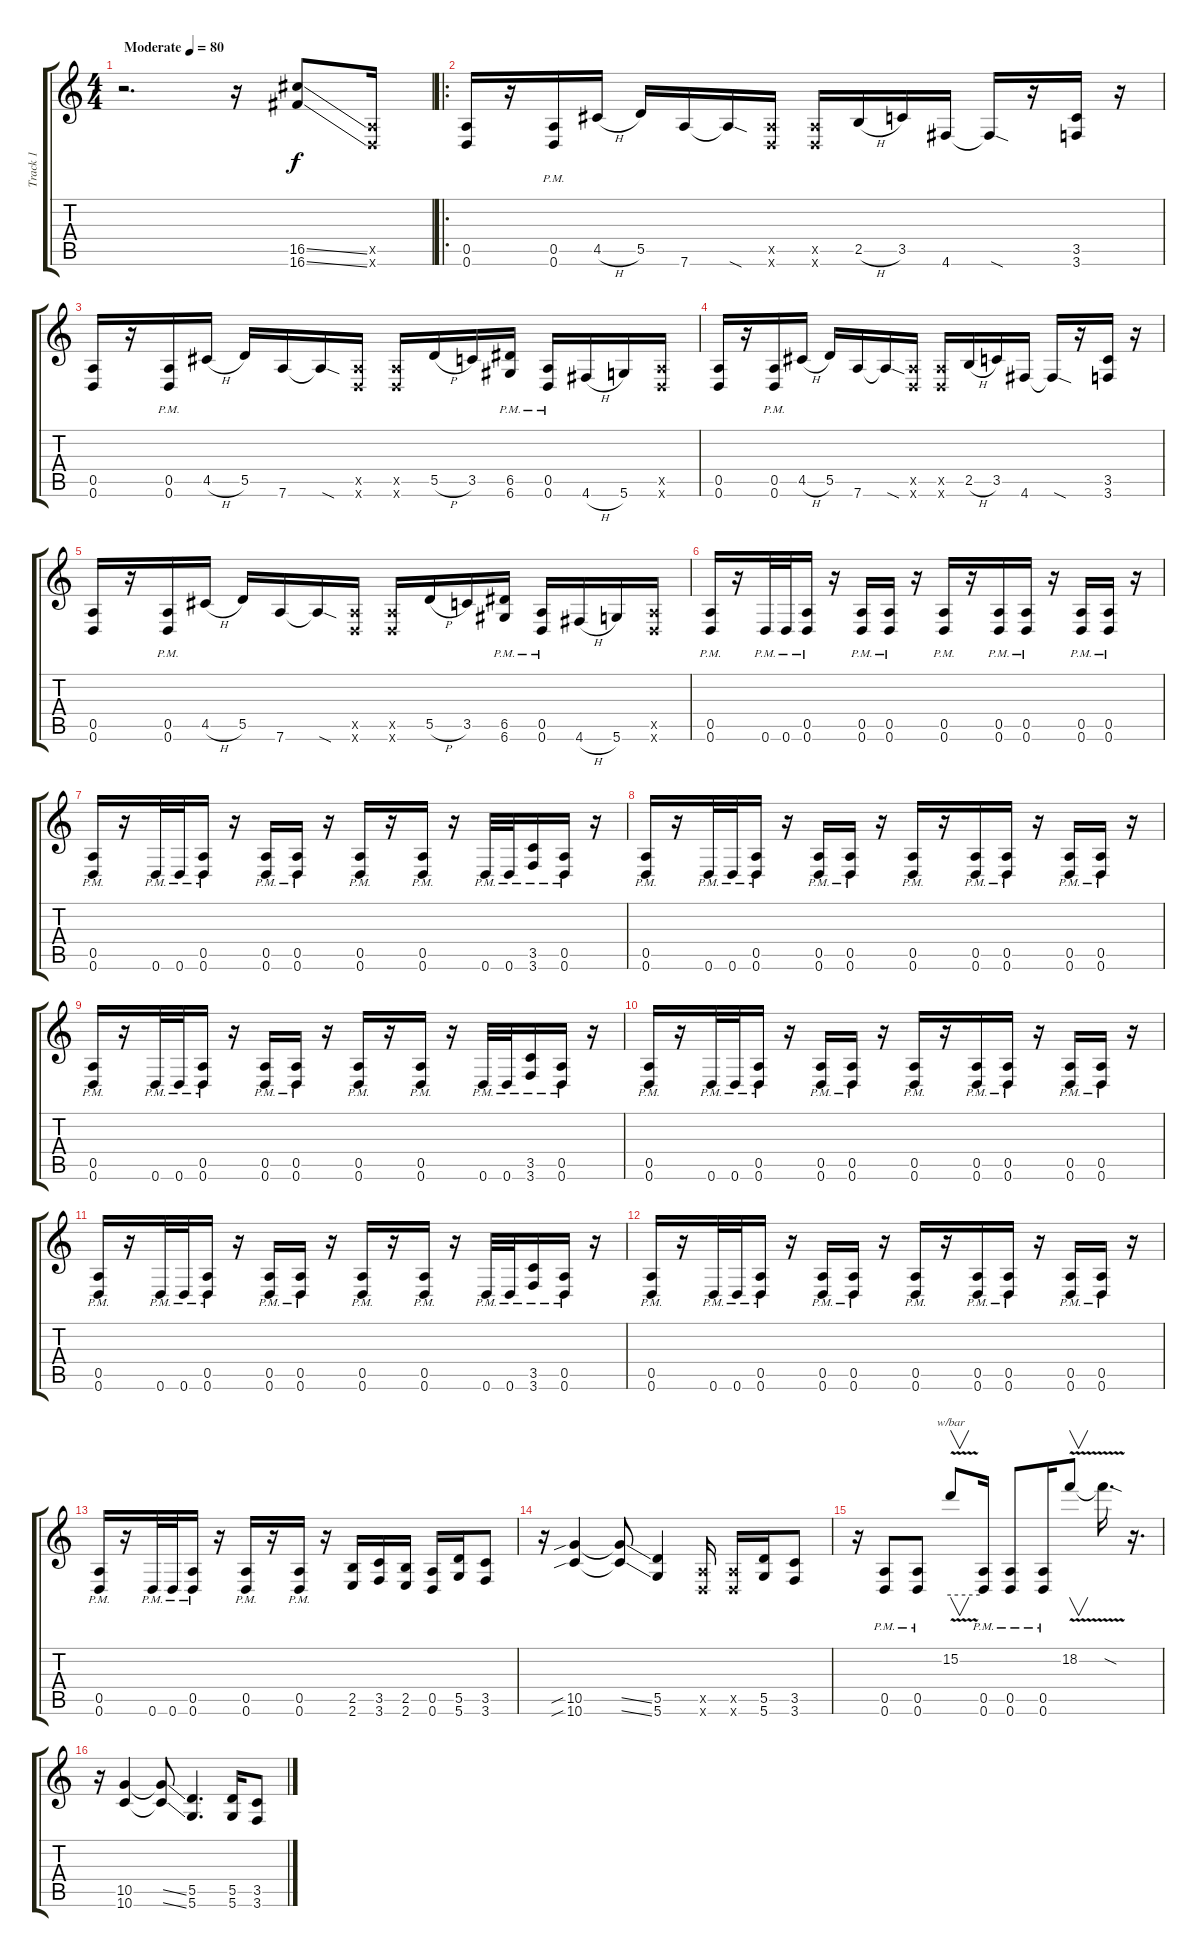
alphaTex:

\track ("Track 1" "Track 1") {instrument distortionguitar}
\staff {score tabs}
\tuning (E4 B3 G3 D3 A2 D2) {hide}
\ts (4 4)
\tempo (80 "Moderate")
\clef g2
\ks c
r.2{d dy f instrument distortionguitar} r.16 (16.5{ss} 16.6{ss}).8 (0.5{x} 0.6{x}).16 |
\ro
(0.5 0.6).16 r.16 (0.5{pm} 0.6{pm}).16 4.5{h}.16 5.5.16 7.6.16 7.6{sod t}.16 (0.5{x} 0.6{x}).16 (0.5{x} 0.6{x}).16 2.5{h}.16 3.5.16 4.6.16 4.6{sod t}.16 r.16 (3.5 3.6).16 r.16 |
(0.5 0.6).16 r.16 (0.5{pm} 0.6{pm}).16 4.5{h}.16 5.5.16 7.6.16 7.6{sod t}.16 (0.5{x} 0.6{x}).16 (0.5{x} 0.6{x}).16 5.5{h}.16 3.5.16 (6.5{pm} 6.6{pm}).16 (0.5{pm} 0.6{pm}).16 4.6{h}.16 5.6.16 (0.5{x} 0.6{x}).16 |
(0.5 0.6).16 r.16 (0.5{pm} 0.6{pm}).16 4.5{h}.16 5.5.16 7.6.16 7.6{sod t}.16 (0.5{x} 0.6{x}).16 (0.5{x} 0.6{x}).16 2.5{h}.16 3.5.16 4.6.16 4.6{sod t}.16 r.16 (3.5 3.6).16 r.16 |
(0.5 0.6).16 r.16 (0.5{pm} 0.6{pm}).16 4.5{h}.16 5.5.16 7.6.16 7.6{sod t}.16 (0.5{x} 0.6{x}).16 (0.5{x} 0.6{x}).16 5.5{h}.16 3.5.16 (6.5{pm} 6.6{pm}).16 (0.5{pm} 0.6{pm}).16 4.6{h}.16 5.6.16 (0.5{x} 0.6{x}).16 |
(0.5{pm} 0.6{pm}).16 r.16 0.6{pm}.32 0.6{pm}.32 (0.5{pm} 0.6{pm}).16 r.16 (0.5{pm} 0.6{pm}).16 (0.5{pm} 0.6{pm}).16 r.16 (0.5{pm} 0.6{pm}).16 r.16 (0.5{pm} 0.6{pm}).16 (0.5{pm} 0.6{pm}).16 r.16 (0.5{pm} 0.6{pm}).16 (0.5{pm} 0.6{pm}).16 r.16 |
(0.5{pm} 0.6{pm}).16 r.16 0.6{pm}.32 0.6{pm}.32 (0.5{pm} 0.6{pm}).16 r.16 (0.5{pm} 0.6{pm}).16 (0.5{pm} 0.6{pm}).16 r.16 (0.5{pm} 0.6{pm}).16 r.16 (0.5{pm} 0.6{pm}).16 r.16 0.6{pm}.32 0.6{pm}.32 (3.5{pm} 3.6{pm}).16 (0.5{pm} 0.6{pm}).16 r.16 |
(0.5{pm} 0.6{pm}).16 r.16 0.6{pm}.32 0.6{pm}.32 (0.5{pm} 0.6{pm}).16 r.16 (0.5{pm} 0.6{pm}).16 (0.5{pm} 0.6{pm}).16 r.16 (0.5{pm} 0.6{pm}).16 r.16 (0.5{pm} 0.6{pm}).16 (0.5{pm} 0.6{pm}).16 r.16 (0.5{pm} 0.6{pm}).16 (0.5{pm} 0.6{pm}).16 r.16 |
(0.5{pm} 0.6{pm}).16 r.16 0.6{pm}.32 0.6{pm}.32 (0.5{pm} 0.6{pm}).16 r.16 (0.5{pm} 0.6{pm}).16 (0.5{pm} 0.6{pm}).16 r.16 (0.5{pm} 0.6{pm}).16 r.16 (0.5{pm} 0.6{pm}).16 r.16 0.6{pm}.32 0.6{pm}.32 (3.5{pm} 3.6{pm}).16 (0.5{pm} 0.6{pm}).16 r.16 |
(0.5{pm} 0.6{pm}).16 r.16 0.6{pm}.32 0.6{pm}.32 (0.5{pm} 0.6{pm}).16 r.16 (0.5{pm} 0.6{pm}).16 (0.5{pm} 0.6{pm}).16 r.16 (0.5{pm} 0.6{pm}).16 r.16 (0.5{pm} 0.6{pm}).16 (0.5{pm} 0.6{pm}).16 r.16 (0.5{pm} 0.6{pm}).16 (0.5{pm} 0.6{pm}).16 r.16 |
(0.5{pm} 0.6{pm}).16 r.16 0.6{pm}.32 0.6{pm}.32 (0.5{pm} 0.6{pm}).16 r.16 (0.5{pm} 0.6{pm}).16 (0.5{pm} 0.6{pm}).16 r.16 (0.5{pm} 0.6{pm}).16 r.16 (0.5{pm} 0.6{pm}).16 r.16 0.6{pm}.32 0.6{pm}.32 (3.5{pm} 3.6{pm}).16 (0.5{pm} 0.6{pm}).16 r.16 |
(0.5{pm} 0.6{pm}).16 r.16 0.6{pm}.32 0.6{pm}.32 (0.5{pm} 0.6{pm}).16 r.16 (0.5{pm} 0.6{pm}).16 (0.5{pm} 0.6{pm}).16 r.16 (0.5{pm} 0.6{pm}).16 r.16 (0.5{pm} 0.6{pm}).16 (0.5{pm} 0.6{pm}).16 r.16 (0.5{pm} 0.6{pm}).16 (0.5{pm} 0.6{pm}).16 r.16 |
(0.5{pm} 0.6{pm}).16 r.16 0.6{pm}.32 0.6{pm}.32 (0.5{pm} 0.6{pm}).16 r.16 (0.5{pm} 0.6{pm}).16 r.16 (0.5{pm} 0.6{pm}).16 r.16 (2.5 2.6).16 (3.5 3.6).16 (2.5 2.6).16 (0.5 0.6).16 (5.5 5.6).16 (3.5 3.6).8 |
r.16 (10.5{sib} 10.6{sib}).4 (10.5{ss t} 10.6{ss t}).8 (5.5 5.6).4 (0.5{x} 0.6{x}).16 (0.5{x} 0.6{x}).16 (5.5 5.6).16 (3.5 3.6).8 |
r.16 (0.5{pm} 0.6{pm}).8 (0.5{pm} 0.6{pm}).8 15.2{v}.8{v tbe (hold default 0 0 60 0)} (0.5{pm} 0.6{pm}).16 (0.5{pm} 0.6{pm}).8 (0.5{pm} 0.6{pm}).16 18.2{v}.8{v} 18.2{v sod t}.16{d} r.16{d} |
r.16 (10.5 10.6).4 (10.5{ss t} 10.6{ss t}).8 (5.5 5.6).4{d} (5.5 5.6).16 (3.5 3.6).8
